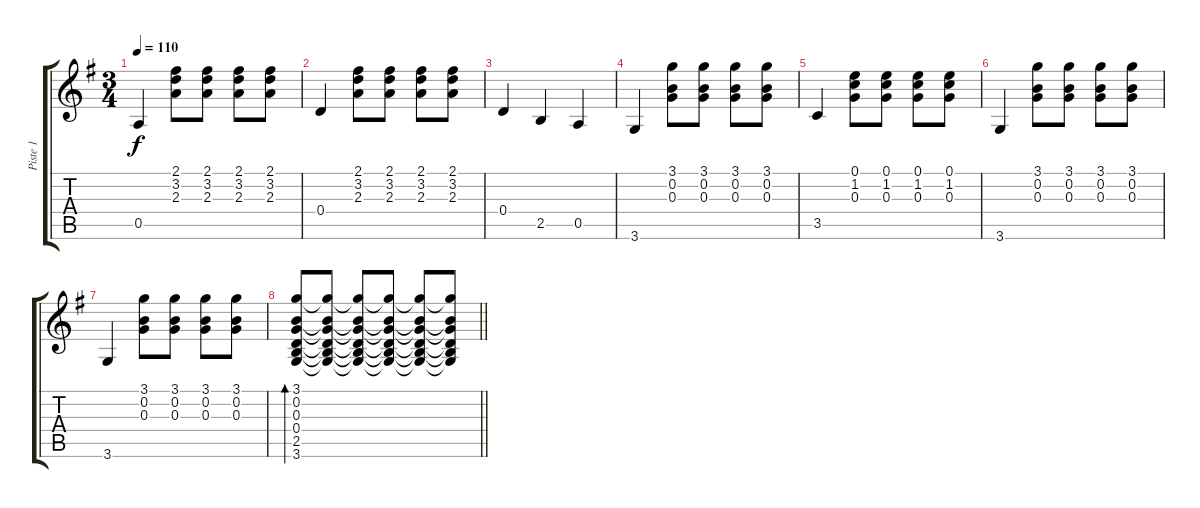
\track ("Piste 1" "Piste 1") {instrument acousticguitarnylon}
\staff {score tabs}
\tuning (E4 B3 G3 D3 A2 E2) {hide}
\ts (3 4)
\tempo 110
\clef g2
\ks g
0.5.4{dy f} (2.1 3.2 2.3).8 (2.1 3.2 2.3).8 (2.1 3.2 2.3).8 (2.1 3.2 2.3).8 |
0.4.4 (2.1 3.2 2.3).8 (2.1 3.2 2.3).8 (2.1 3.2 2.3).8 (2.1 3.2 2.3).8 |
0.4.4 2.5.4 0.5.4 |
3.6.4 (3.1 0.2 0.3).8 (3.1 0.2 0.3).8 (3.1 0.2 0.3).8 (3.1 0.2 0.3).8 |
3.5.4 (0.1 1.2 0.3).8 (0.1 1.2 0.3).8 (0.1 1.2 0.3).8 (0.1 1.2 0.3).8 |
3.6.4 (3.1 0.2 0.3).8 (3.1 0.2 0.3).8 (3.1 0.2 0.3).8 (3.1 0.2 0.3).8 |
3.6.4 (3.1 0.2 0.3).8 (3.1 0.2 0.3).8 (3.1 0.2 0.3).8 (3.1 0.2 0.3).8 |
\barLineRight lightlight
(3.1 0.2 0.3 0.4 2.5 3.6).8{bd 480 volume 12} (3.1{t} 0.2{t} 0.3{t} 0.4{t} 2.5{t} 3.6{t}).8{volume 10} (3.1{t} 0.2{t} 0.3{t} 0.4{t} 2.5{t} 3.6{t}).8{volume 8} (3.1{t} 0.2{t} 0.3{t} 0.4{t} 2.5{t} 3.6{t}).8{volume 6} (3.1{t} 0.2{t} 0.3{t} 0.4{t} 2.5{t} 3.6{t}).8{volume 4} (3.1{t} 0.2{t} 0.3{t} 0.4{t} 2.5{t} 3.6{t}).8{volume 2}
